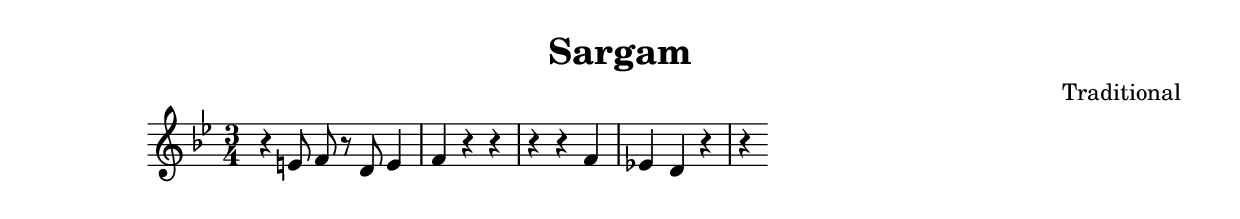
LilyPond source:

#(ly:set-option 'midi-extension "mid")
\version "2.12.3"
\include "english.ly"
\header{
title = "Sargam"
composer = "Traditional"
}
%{
Rag:Bhairavi
Tal:Dadra
Title:Sargam
Author:Traditional
Source:AAK
Mode: phrygian
Filename: bhairavi sargam 
TimeSignature: 3/4
Key: D

   0             +       0    RmgRg    g+
|: -- Rg -S R- | g - - | - - g       |  r S - | - :|

%}
melody = {
\time 3/4
\clef treble
\key c \phrygian
\autoBeamOn
\cadenzaOn


 \bar "|:"  r4 d'8 ef'8 r8 c'8 d'4 \bar "|"  ef'4 r4 r4 \bar "|"  r4 r4 ef'4 \bar "|"  df'4 c'4 r4 \bar "|"  r4 \bar ":|" \break

}


text = \lyricmode {
        
}

\score{
\transpose c' d'
<<
\new Voice = "one" {
\melody
}
\new Lyrics \lyricsto "one" \text
>>
\layout {
\context {
\Score
\remove "Bar_number_engraver"
}
}
\midi {
\context {
\Score
tempoWholesPerMinute = #(ly:make-moment 200 4)
}
}
}